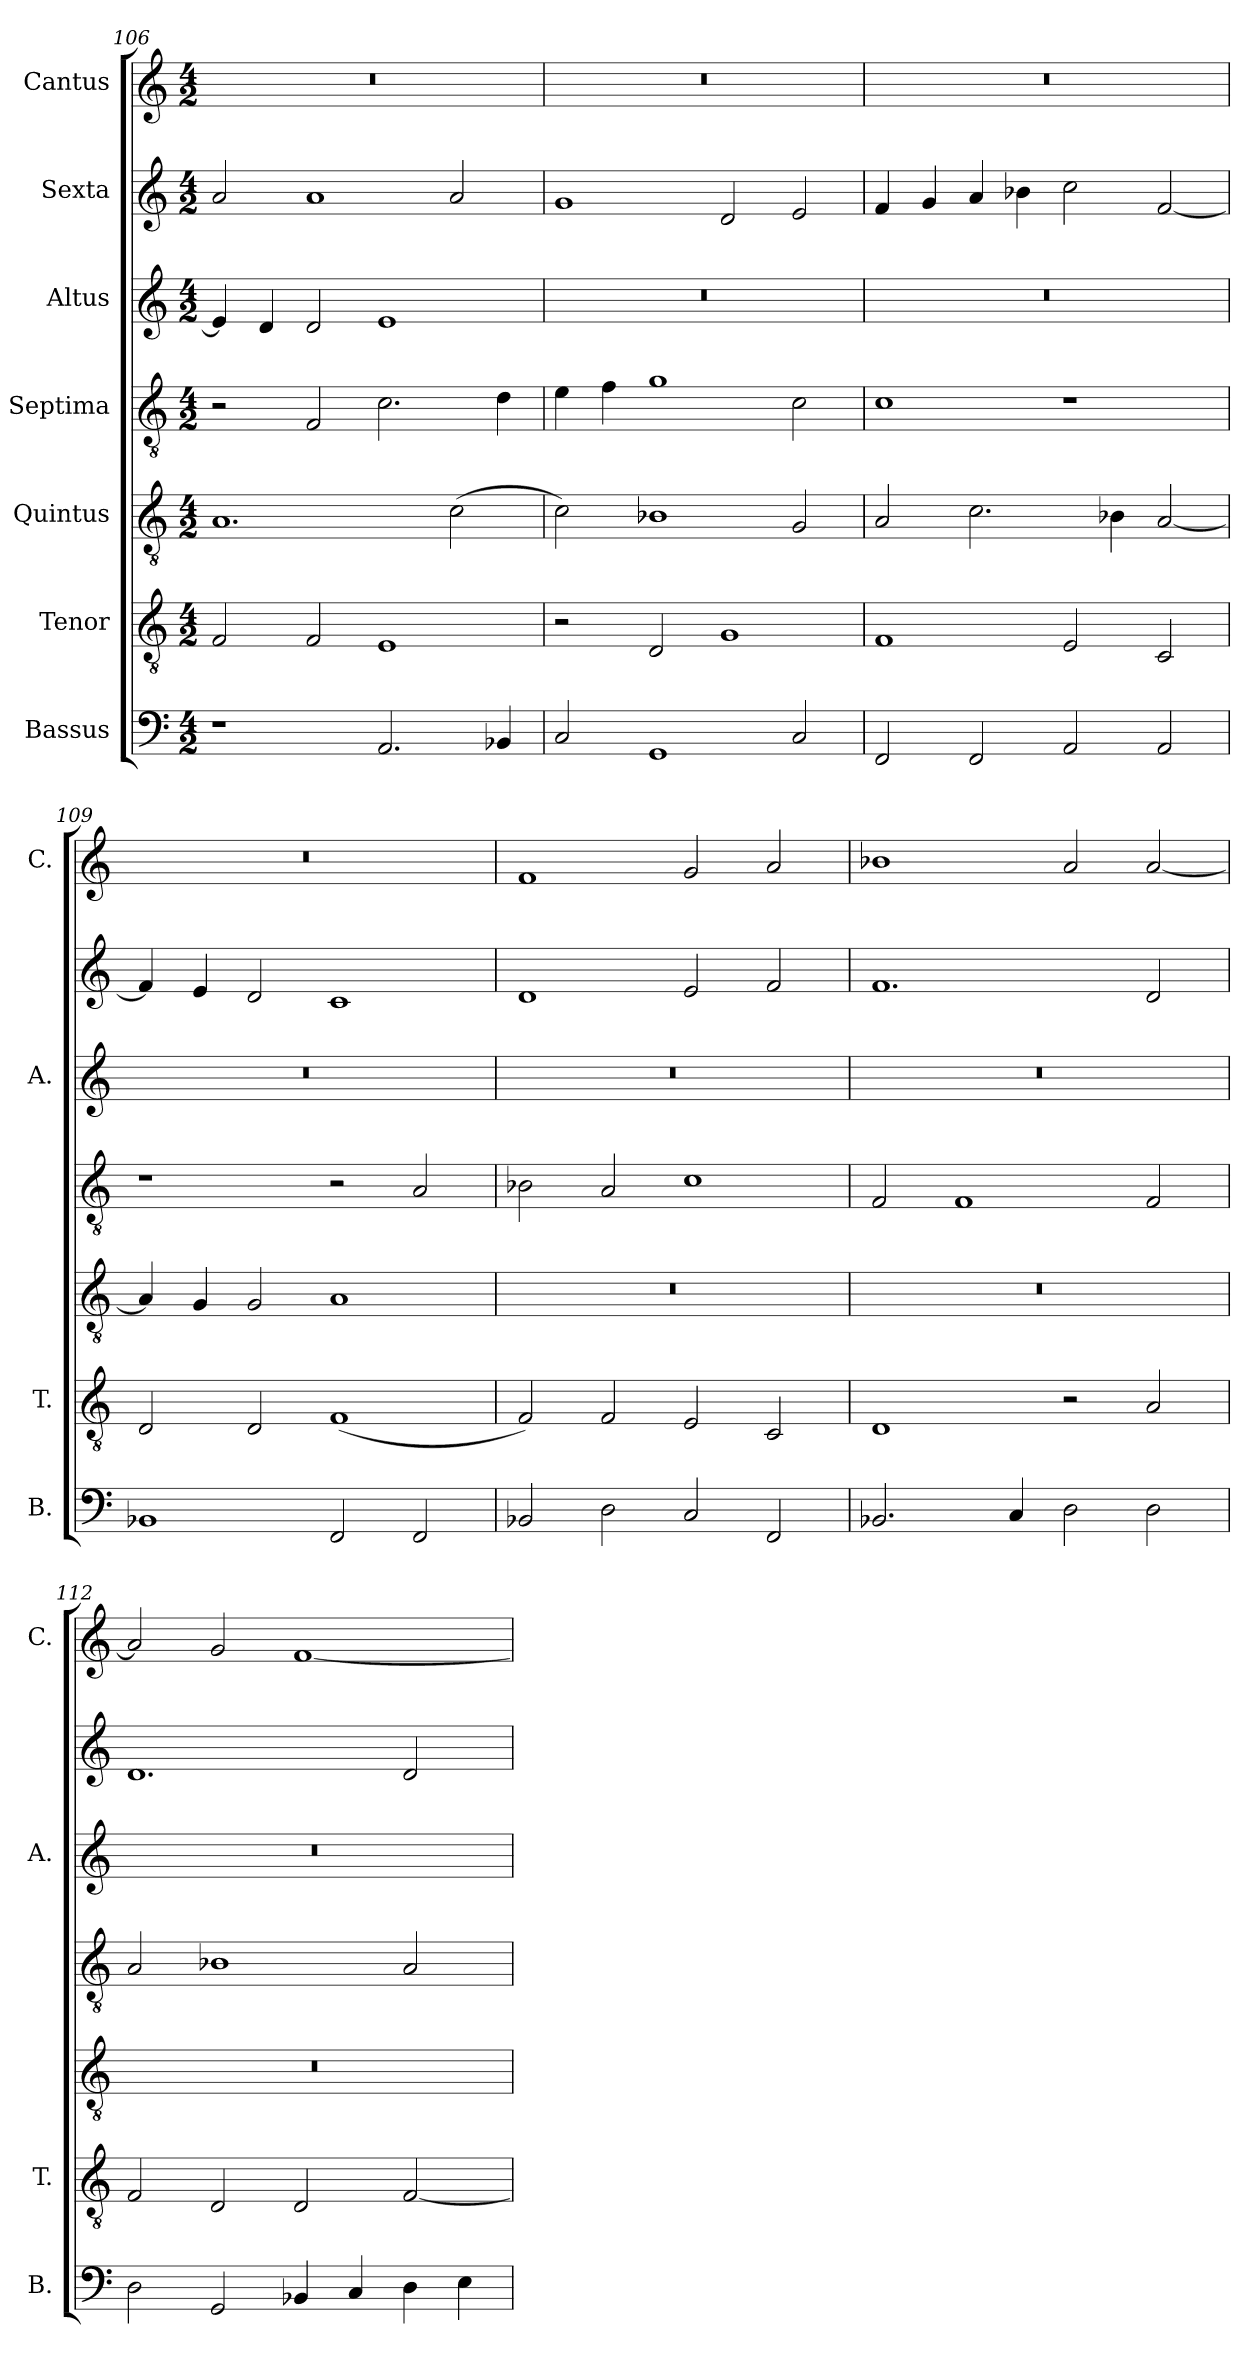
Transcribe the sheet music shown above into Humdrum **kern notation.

**kern	**kern	**kern	**kern	**kern	**kern	**kern
*part7	*part6	*part5	*part4	*part3	*part2	*part1
*staff7	*staff6	*staff5	*staff4	*staff3	*staff2	*staff1
*I"Bassus	*I"Tenor	*I"Quintus	*I"Septima	*I"Altus	*I"Sexta	*I"Cantus
*I'B.	*I'T.	*	*	*I'A.	*	*I'C.
*clefF4	*clefGv2	*clefGv2	*clefGv2	*clefG2	*clefG2	*clefG2
*k[]	*k[]	*k[]	*k[]	*k[]	*k[]	*k[]
*M4/2	*M4/2	*M4/2	*M4/2	*M4/2	*M4/2	*M4/2
=106	=106	=106	=106	=106	=106	=106
1r	2F/	1.A	2r	4e/]	2a/	0r
.	.	.	.	4d/	.	.
.	2F/	.	2F/	2d/	1a	.
2.AA/	1E	.	2.c\	1e	.	.
.	.	(>2c\	.	.	2a/	.
4BB-X/	.	.	4d\	.	.	.
=107	=107	=107	=107	=107	=107	=107
2C/	2r	2c\)	4e\	0r	1g	0r
.	.	.	4f\	.	.	.
1GG	2D/	1B-X	1g	.	.	.
.	1G	.	.	.	2d/	.
2C/	.	2G/	2c\	.	2e/	.
!!LO:LB:g=z
=108	=108	=108	=108	=108	=108	=108
2FF/	1F	2A/	1c	0r	4f/	0r
.	.	.	.	.	4g/	.
2FF/	.	2.c\	.	.	4a/	.
.	.	.	.	.	4b-X\	.
2AA/	2E/	.	1r	.	2cc\	.
.	.	4B-X\	.	.	.	.
2AA/	2C/	[2A/	.	.	[2f/	.
=109	=109	=109	=109	=109	=109	=109
1BB-X	2D/	4A/]	1r	0r	4f/]	0r
.	.	4G/	.	.	4e/	.
.	2D/	2G/	.	.	2d/	.
2FF/	(<1F	1A	2r	.	1c	.
2FF/	.	.	2A/	.	.	.
=110	=110	=110	=110	=110	=110	=110
2BB-X/	2F/)	0r	2B-X\	0r	1d	1f
2D\	2F/	.	2A/	.	.	.
2C/	2E/	.	1c	.	2e/	2g/
2FF/	2C/	.	.	.	2f/	2a/
=111	=111	=111	=111	=111	=111	=111
2.BB-X/	1D	0r	2F/	0r	1.f	1b-X
.	.	.	1F	.	.	.
4C/	.	.	.	.	.	.
2D\	2r	.	.	.	.	2a/
2D\	2A/	.	2F/	.	2d/	[2a/
=112	=112	=112	=112	=112	=112	=112
2D\	2F/	0r	2A/	0r	1.d	2a/]
2GG/	2D/	.	1B-X	.	.	2g/
4BB-X/	2D/	.	.	.	.	[1f
4C/	.	.	.	.	.	.
4D\	[2F/	.	2A/	.	2d/	.
4E\	.	.	.	.	.	.
=	=	=	=	=	=	=
*-	*-	*-	*-	*-	*-	*-
